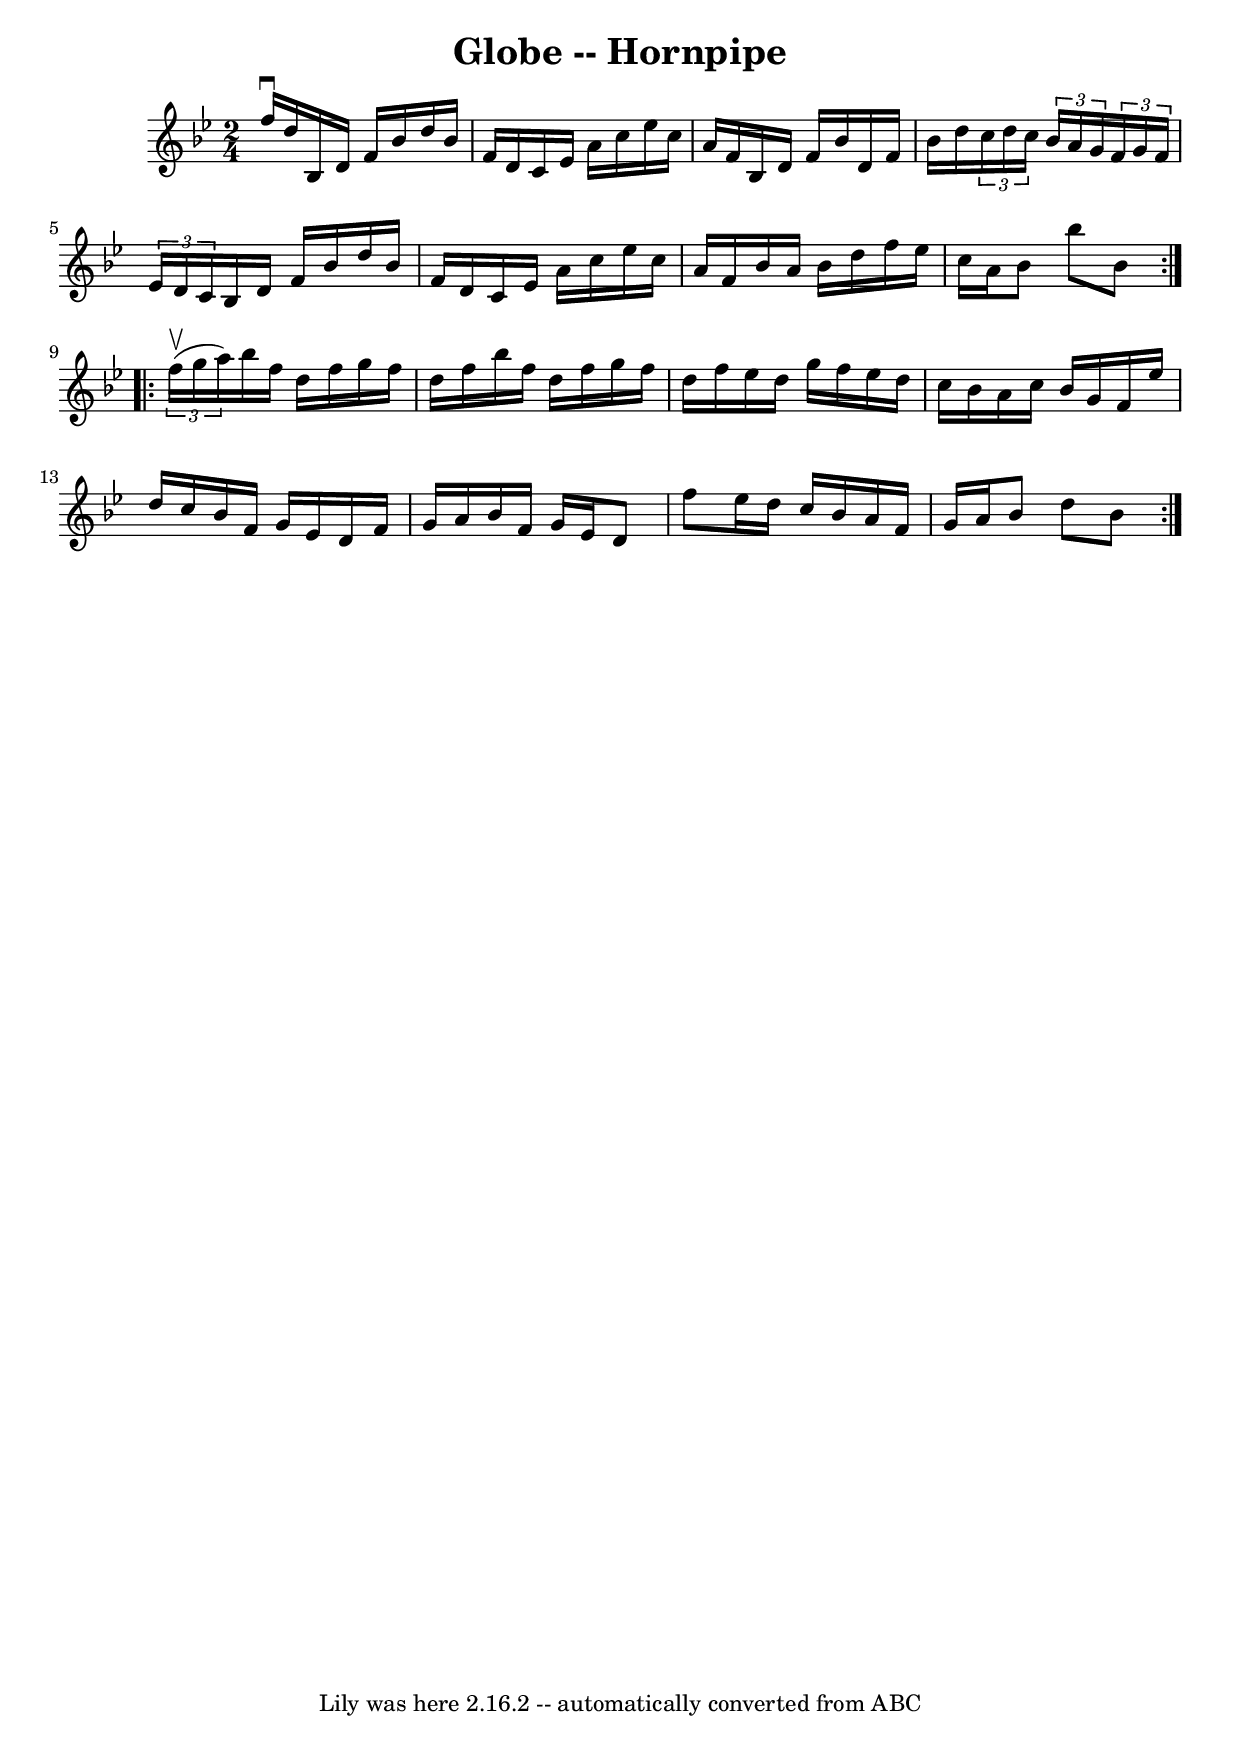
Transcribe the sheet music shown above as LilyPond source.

\version "2.7.40"
\include "Mammoth.ily"
\header {
	%% book = "Cole's 1000 Fiddle Tunes"
	crossRefNumber = "1"
	footnotes = ""
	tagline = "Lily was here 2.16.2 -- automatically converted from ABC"
	title = "Globe -- Hornpipe"
}
voicedefault =  {
\set Score.defaultBarType = "empty"

\repeat volta 2 {
\time 2/4 \key bes \major f''16^\downbow d''16  |
 bes16 d'16   
 f'16 bes'16 d''16 bes'16 f'16 d'16  |
 c'16 ees'16   
 a'16 c''16 ees''16 c''16 a'16 f'16  |
 bes16 d'16    
f'16 bes'16 d'16 f'16 bes'16 d''16  |
 \times 2/3 {   
c''16 d''16 c''16  }   \times 2/3 { bes'16 a'16 g'16  }   
\times 2/3 { f'16 g'16 f'16  }   \times 2/3 { ees'16 d'16 c'16  
} |
 bes16 d'16 f'16 bes'16 d''16 bes'16 f'16    
d'16  |
 c'16 ees'16 a'16 c''16 ees''16 c''16 a'16    
f'16  |
 bes'16 a'16 bes'16 d''16 f''16 ees''16 c''16 
 a'16  |
 bes'8 bes''8 bes'8  }     \repeat volta 2 {   
\times 2/3 { f''16 (^\upbow g''16 a''16) } |
 bes''16    
f''16 d''16 f''16 g''16 f''16 d''16 f''16  |
 bes''16 
 f''16 d''16 f''16 g''16 f''16 d''16 f''16  |
   
ees''16 d''16 g''16 f''16 ees''16 d''16 c''16 bes'16  
|
 a'16 c''16 bes'16 g'16 f'16 ees''16 d''16 c''16 
 |
 bes'16 f'16 g'16 ees'16 d'16 f'16 g'16 a'16  
|
 bes'16 f'16 g'16 ees'16 d'8 f''8  |
 ees''16  
 d''16 c''16 bes'16 a'16 f'16 g'16 a'16  |
 bes'8    
d''8 bes'8  }   
}

\score{
    <<

	\context Staff="default"
	{
	    \voicedefault 
	}

    >>
	\layout {
	}
	\midi {}
}
